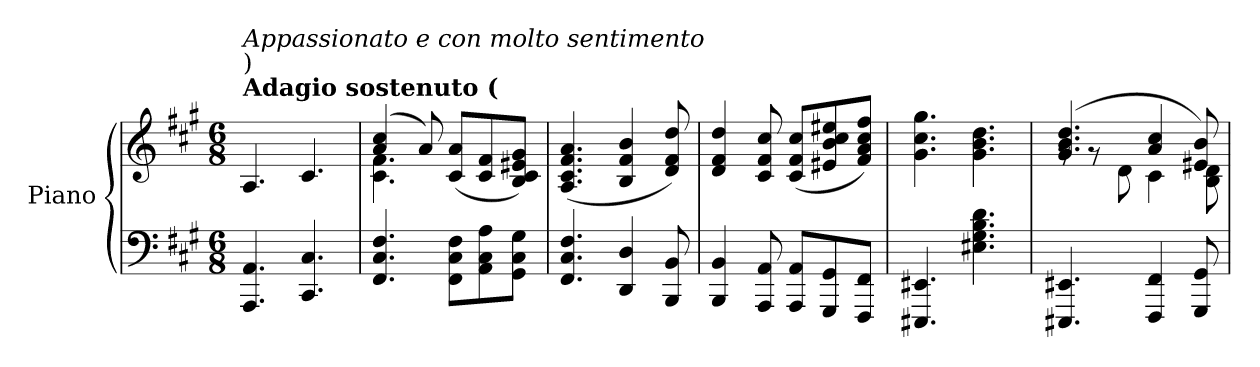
**kern	**kern	**dynam
*part1	*part1	*part1
*staff2	*staff1	*staff1/2
*I"Piano	*	*
*I'Pno	*	*
*clefF4	*clefG2	*
*k[f#c#g#]	*k[f#c#g#]	*
*M6/8	*M6/8	*
*MM46	*MM46	*
=1	=1	=1
!	!LO:TX:a:B:t=Adagio sostenuto (	!
!	!LO:TX:a:t=)	!
!	!LO:TX:a:i:t=Appassionato e con molto sentimento	!
!	!	!LO:DY:b
4.AAA/ 4.AA/	4.A/	other-dynamics
4.CC#/ 4.C#/	4.c#/	.
=2	=2	=2
*	*^	*
4.FF#/ 4.C#/ 4.F#/	(4a/ 4cc#/	4.c#\ 4.f#\	.
.	8a/)	.	.
8FF#\ 8C#\ 8F#\L	(8c#/ 8a/L	4.ryy	.
8AA\ 8C#\ 8A\	8c#/ 8f#/	.	.
8GG#\ 8C#\ 8G#\J	8B/ 8c#/ 8e#X/ 8g#/J)	.	.
*	*v	*v	*
=3	=3	=3
4.FF#/ 4.C#/ 4.F#/	(>4.A/ 4.c#/ 4.f#/ 4.a/	.
4DD/ 4D/	4B/ 4f#/ 4b/	.
8BBB/ 8BB/	8d/ 8f#/ 8dd/)	.
=4	=4	=4
4BBB/ 4BB/	4d/ 4f#/ 4dd/	.
8AAA/ 8AA/	8c#/ 8f#/ 8cc#/	.
8AAA/ 8AA/L	(8c#/ 8f#/ 8cc#/L	.
8GGG#/ 8GG#/	8e#X/ 8b/ 8cc#/ 8ee#X/	.
8FFF#/ 8FF#/J	8f#/ 8a/ 8cc#/ 8ff#/J)	.
=5	=5	=5
4.EEE#X/ 4.EE#X/	4.g#\ 4.cc#\ 4.gg#\	.
4.E#X\ 4.G#\ 4.B\ 4.d\	4.g#\ 4.b\ 4.dd\	.
=6	=6	=6
*	*^	*
4.EEE#X/ 4.EE#X/	(4.g#/ 4.b/ 4.dd/	8rg	.
.	.	8rg	.
.	.	8d\	.
4FFF#/ 4FF#/	4a/ 4cc#/	4c#\	.
8GGG#/ 8GG#/	8e#X/ 8b/)	8B\ 8d\	.
*	*v	*v	*
=	=	=
*-	*-	*-
